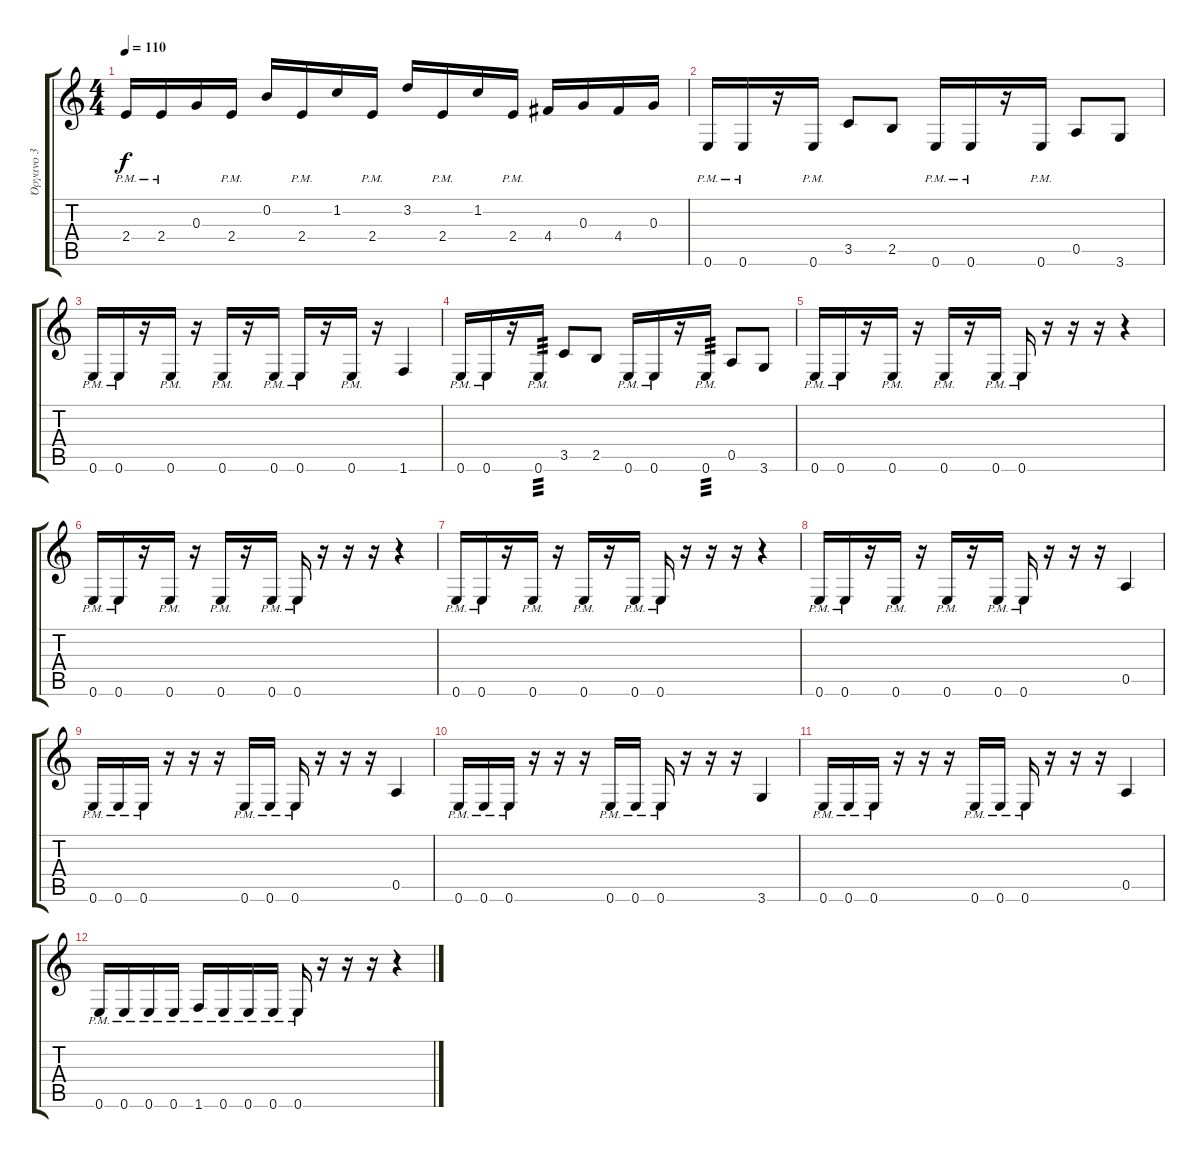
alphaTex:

\track ("Όργανο 3" "Όργανο 3") {instrument distortionguitar}
\staff {score tabs}
\tuning (E4 B3 G3 D3 A2 E2) {hide}
\ts (4 4)
\tempo 110
\clef g2
\ks c
2.4{pm}.16{dy f} 2.4{pm}.16 0.3.16 2.4{pm}.16 0.2.16 2.4{pm}.16 1.2.16 2.4{pm}.16 3.2.16 2.4{pm}.16 1.2.16 2.4{pm}.16 4.4.16 0.3.16 4.4.16 0.3.16 |
0.6{pm}.16 0.6{pm}.16 r.16 0.6{pm}.16 3.5.8 2.5.8 0.6{pm}.16 0.6{pm}.16 r.16 0.6{pm}.16 0.5.8 3.6.8 |
0.6{pm}.16 0.6{pm}.16 r.16 0.6{pm}.16 r.16 0.6{pm}.16 r.16 0.6{pm}.16 0.6{pm}.16 r.16 0.6{pm}.16 r.16 1.6.4 |
0.6{pm}.16 0.6{pm}.16 r.16 0.6{pm}.16{tp 3} 3.5.8 2.5.8 0.6{pm}.16 0.6{pm}.16 r.16 0.6{pm}.16{tp 3} 0.5.8 3.6.8 |
0.6{pm}.16 0.6{pm}.16 r.16 0.6{pm}.16 r.16 0.6{pm}.16 r.16 0.6{pm}.16 0.6{pm}.16 r.16 r.16 r.16 r.4 |
0.6{pm}.16 0.6{pm}.16 r.16 0.6{pm}.16 r.16 0.6{pm}.16 r.16 0.6{pm}.16 0.6{pm}.16 r.16 r.16 r.16 r.4 |
0.6{pm}.16 0.6{pm}.16 r.16 0.6{pm}.16 r.16 0.6{pm}.16 r.16 0.6{pm}.16 0.6{pm}.16 r.16 r.16 r.16 r.4 |
0.6{pm}.16 0.6{pm}.16 r.16 0.6{pm}.16 r.16 0.6{pm}.16 r.16 0.6{pm}.16 0.6{pm}.16 r.16 r.16 r.16 0.5.4 |
0.6{pm}.16 0.6{pm}.16 0.6{pm}.16 r.16 r.16 r.16 0.6{pm}.16 0.6{pm}.16 0.6{pm}.16 r.16 r.16 r.16 0.5.4 |
0.6{pm}.16 0.6{pm}.16 0.6{pm}.16 r.16 r.16 r.16 0.6{pm}.16 0.6{pm}.16 0.6{pm}.16 r.16 r.16 r.16 3.6.4 |
0.6{pm}.16 0.6{pm}.16 0.6{pm}.16 r.16 r.16 r.16 0.6{pm}.16 0.6{pm}.16 0.6{pm}.16 r.16 r.16 r.16 0.5.4 |
0.6{pm}.16 0.6{pm}.16 0.6{pm}.16 0.6{pm}.16 1.6{pm}.16 0.6{pm}.16 0.6{pm}.16 0.6{pm}.16 0.6{pm}.16 r.16 r.16 r.16 r.4
